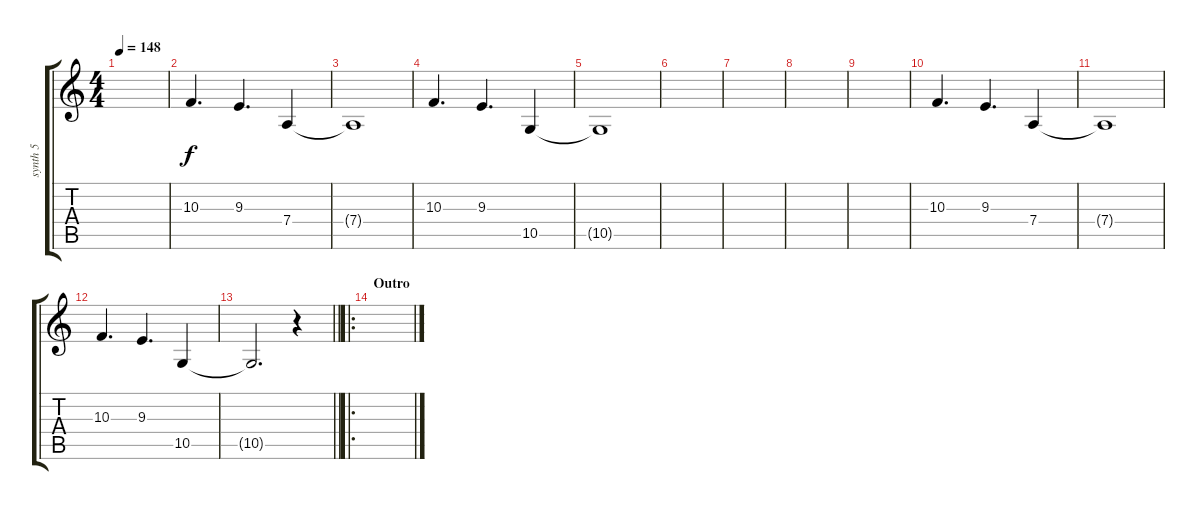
\track ("synth 5" "synth 5") {instrument synthstrings1}
\staff {score tabs}
\tuning (E4 B3 G3 D3 A2 E2) {hide}
\ts (4 4)
\tempo 148
\clef g2
\ks c
|
10.3.4{d} 9.3.4{d} 7.4.4 |
7.4{t}.1 |
10.3.4{d} 9.3.4{d} 10.5.4 |
10.5{t}.1 |
|
|
|
|
10.3.4{d} 9.3.4{d} 7.4.4 |
7.4{t}.1 |
10.3.4{d} 9.3.4{d} 10.5.4 |
\barLineRight lightlight
10.5{t}.2{d} r.4 |
\ro
\section ("" "Outro")
